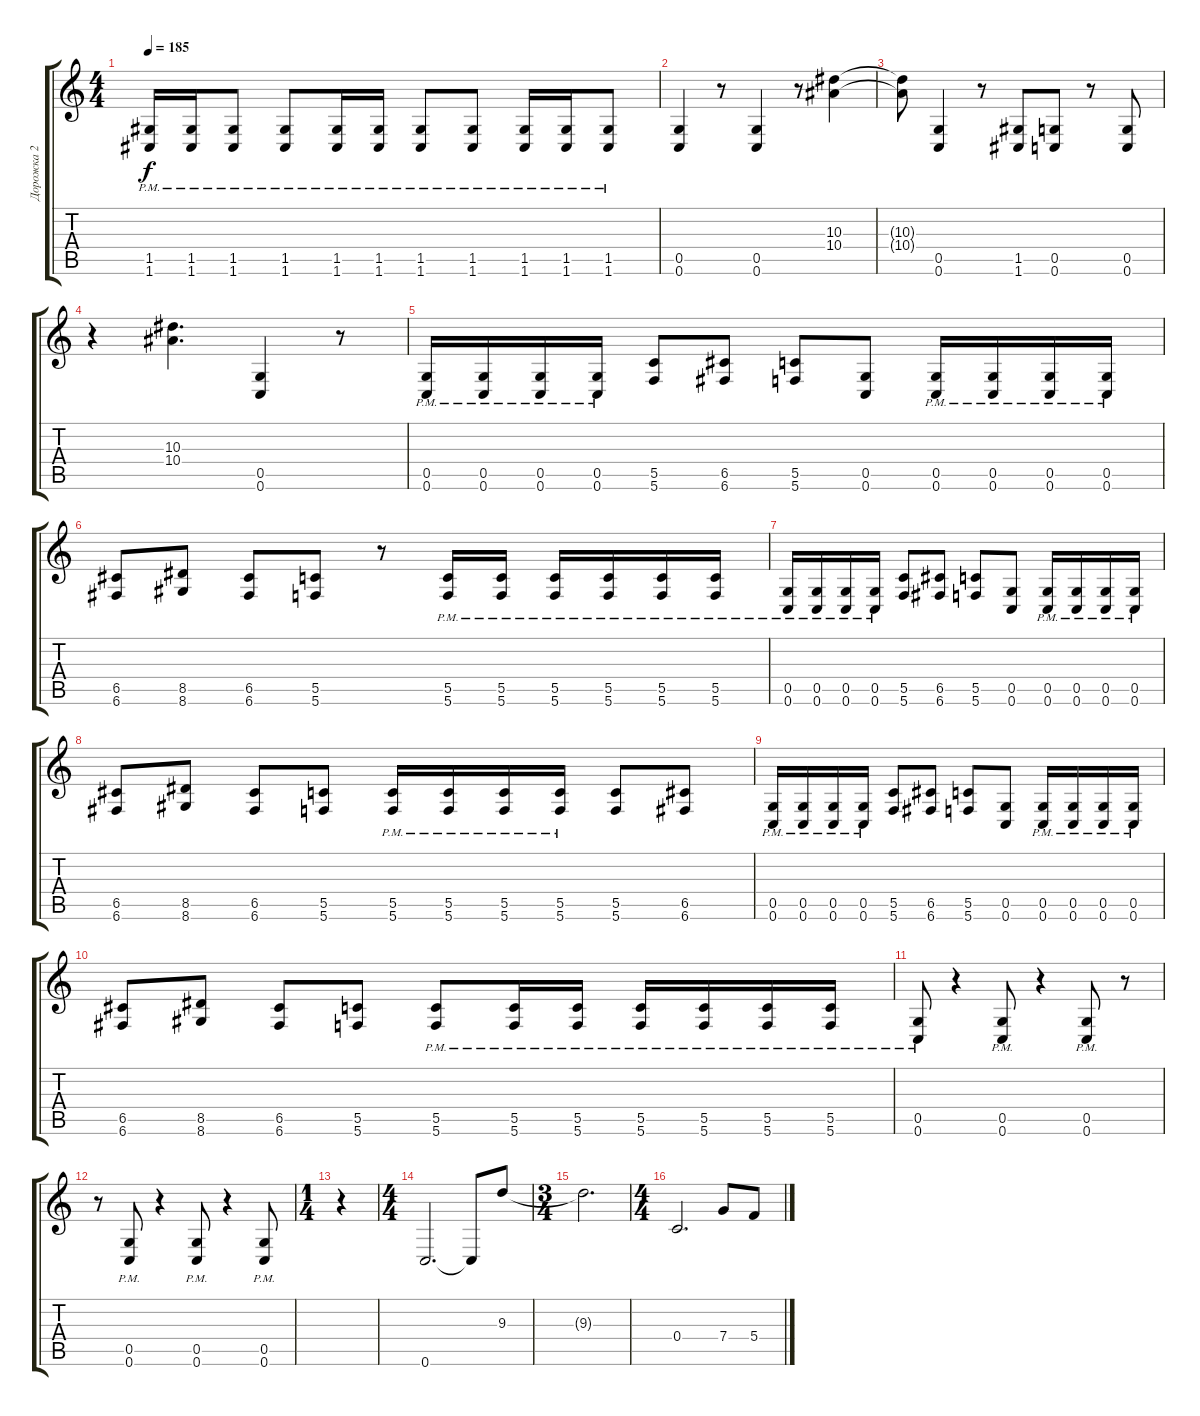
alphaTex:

\track ("Дорожка 2" "Дорожка 2") {instrument distortionguitar}
\staff {score tabs}
\tuning (D4 A3 F3 C3 G2 C2) {hide}
\ts (4 4)
\tempo 185
\clef g2
\ks c
(1.5{pm} 1.6{pm}).16{dy f} (1.5{pm} 1.6{pm}).16 (1.5{pm} 1.6{pm}).8 (1.5{pm} 1.6{pm}).8 (1.5{pm} 1.6{pm}).16 (1.5{pm} 1.6{pm}).16 (1.5{pm} 1.6{pm}).8 (1.5{pm} 1.6{pm}).8 (1.5{pm} 1.6{pm}).16 (1.5{pm} 1.6{pm}).16 (1.5{pm} 1.6{pm}).8 |
(0.5 0.6).4 r.8 (0.5 0.6).4 r.8 (10.3 10.4).4 |
(10.3{t} 10.4{t}).8 (0.5 0.6).4 r.8 (1.5 1.6).8 (0.5 0.6).8 r.8 (0.5 0.6).8 |
r.4 (10.3 10.4).4{d} (0.5 0.6).4 r.8 |
(0.5{pm} 0.6{pm}).16 (0.5{pm} 0.6{pm}).16 (0.5{pm} 0.6{pm}).16 (0.5{pm} 0.6{pm}).16 (5.5 5.6).8 (6.5 6.6).8 (5.5 5.6).8 (0.5 0.6).8 (0.5{pm} 0.6{pm}).16 (0.5{pm} 0.6{pm}).16 (0.5{pm} 0.6{pm}).16 (0.5{pm} 0.6{pm}).16 |
(6.5 6.6).8 (8.5 8.6).8 (6.5 6.6).8 (5.5 5.6).8 r.8 (5.5{pm} 5.6{pm}).16 (5.5{pm} 5.6{pm}).16 (5.5{pm} 5.6{pm}).16 (5.5{pm} 5.6{pm}).16 (5.5{pm} 5.6{pm}).16 (5.5{pm} 5.6{pm}).16 |
(0.5{pm} 0.6{pm}).16 (0.5{pm} 0.6{pm}).16 (0.5{pm} 0.6{pm}).16 (0.5{pm} 0.6{pm}).16 (5.5 5.6).8 (6.5 6.6).8 (5.5 5.6).8 (0.5 0.6).8 (0.5{pm} 0.6{pm}).16 (0.5{pm} 0.6{pm}).16 (0.5{pm} 0.6{pm}).16 (0.5{pm} 0.6{pm}).16 |
(6.5 6.6).8 (8.5 8.6).8 (6.5 6.6).8 (5.5 5.6).8 (5.5{pm} 5.6{pm}).16 (5.5{pm} 5.6{pm}).16 (5.5{pm} 5.6{pm}).16 (5.5{pm} 5.6{pm}).16 (5.5 5.6).8 (6.5 6.6).8 |
(0.5{pm} 0.6{pm}).16 (0.5{pm} 0.6{pm}).16 (0.5{pm} 0.6{pm}).16 (0.5{pm} 0.6{pm}).16 (5.5 5.6).8 (6.5 6.6).8 (5.5 5.6).8 (0.5 0.6).8 (0.5{pm} 0.6{pm}).16 (0.5{pm} 0.6{pm}).16 (0.5{pm} 0.6{pm}).16 (0.5{pm} 0.6{pm}).16 |
(6.5 6.6).8 (8.5 8.6).8 (6.5 6.6).8 (5.5 5.6).8 (5.5{pm} 5.6{pm}).8 (5.5{pm} 5.6{pm}).16 (5.5{pm} 5.6{pm}).16 (5.5{pm} 5.6{pm}).16 (5.5{pm} 5.6{pm}).16 (5.5{pm} 5.6{pm}).16 (5.5{pm} 5.6{pm}).16 |
(0.5{pm} 0.6{pm}).8 r.4 (0.5{pm} 0.6{pm}).8 r.4 (0.5{pm} 0.6{pm}).8 r.8 |
r.8 (0.5{pm} 0.6{pm}).8 r.4 (0.5{pm} 0.6{pm}).8 r.4 (0.5{pm} 0.6{pm}).8 |
\ts (1 4)
r.4 |
\ts (4 4)
0.6.2{d} 0.6{t}.8 9.3.8 |
\ts (3 4)
9.3{t}.2{d} |
\ts (4 4)
0.4.2{d} 7.4.8 5.4.8
